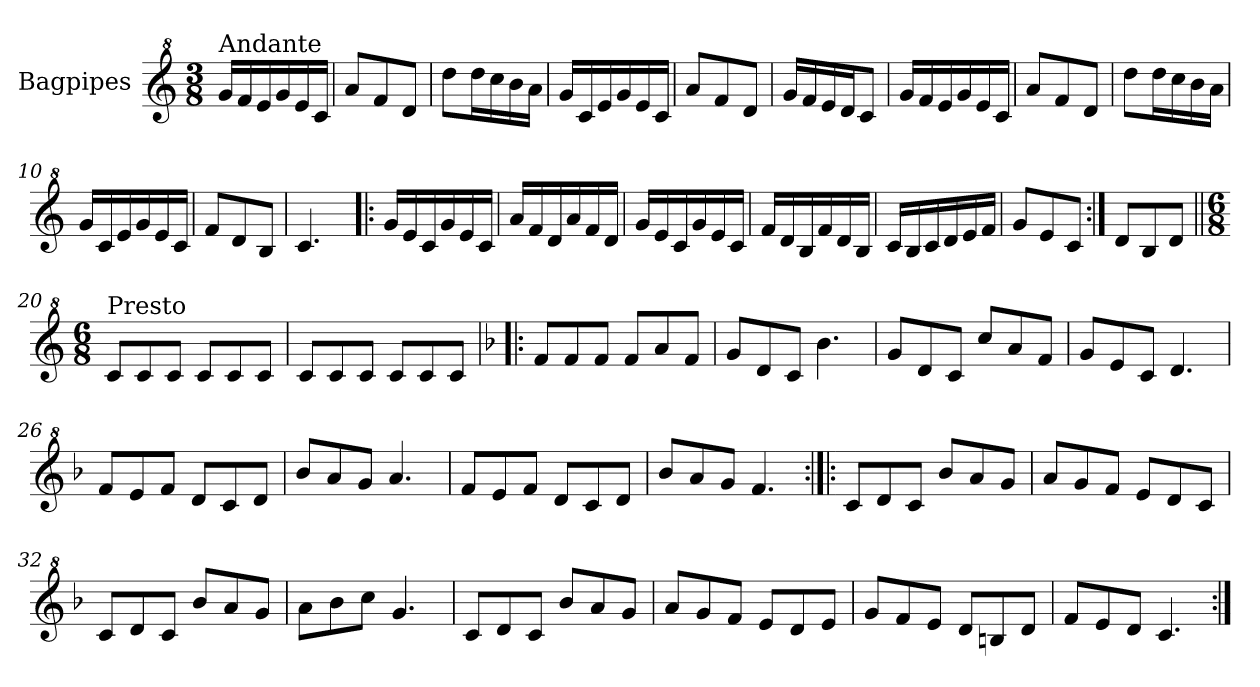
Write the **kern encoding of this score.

**kern
*part1
*staff1
*I"Bagpipes
*I'Bag
*clefG^2
*k[]
*C:
*M3/8
=1
!LO:TX:a:t=Andante
16gg/LL
16ff/
16ee/
16gg/
16ee/
16cc/JJ
=2
8aa/L
8ff/
8dd/J
=3
8ddd\L
16ddd\L
16ccc\
16bb\
16aa\JJ
=4
16gg/LL
16cc/
16ee/
16gg/
16ee/
16cc/JJ
=5
8aa/L
8ff/
8dd/J
=6
16gg/LL
16ff/
16ee/
16dd/J
8cc/J
=7
16gg/LL
16ff/
16ee/
16gg/
16ee/
16cc/JJ
=8
8aa/L
8ff/
8dd/J
=9
8ddd\L
16ddd\L
16ccc\
16bb\
16aa\JJ
!!LO:LB:g=z
=10
16gg/LL
16cc/
16ee/
16gg/
16ee/
16cc/JJ
=11
8ff/L
8dd/
8b/J
=12
4.cc/
=13!|:
16gg/LL
16ee/
16cc/
16gg/
16ee/
16cc/JJ
=14
16aa/LL
16ff/
16dd/
16aa/
16ff/
16dd/JJ
=15
16gg/LL
16ee/
16cc/
16gg/
16ee/
16cc/JJ
=16
16ff/LL
16dd/
16b/
16ff/
16dd/
16b/JJ
=17
16cc/LL
16b/
16cc/
16dd/
16ee/
16ff/JJ
!!LO:LB:g=z
=18
8gg/L
8ee/
8cc/J
=19:|!
8dd/L
8b/
8dd/J
=20||
*M6/8
!LO:TX:a:t=Presto
8cc/L
8cc/
8cc/J
8cc/L
8cc/
8cc/J
=21
8cc/L
8cc/
8cc/J
8cc/L
8cc/
8cc/J
=22!|:
*k[b-]
*F:
8ff/L
8ff/
8ff/J
8ff/L
8aa/
8ff/J
=23
8gg/L
8dd/
8cc/J
4.bb-\
=24
8gg/L
8dd/
8cc/J
8ccc/L
8aa/
8ff/J
=25
8gg/L
8ee/
8cc/J
4.dd/
!!LO:LB:g=z
=26
8ff/L
8ee/
8ff/J
8dd/L
8cc/
8dd/J
=27
8bb-/L
8aa/
8gg/J
4.aa/
=28
8ff/L
8ee/
8ff/J
8dd/L
8cc/
8dd/J
=29
8bb-/L
8aa/
8gg/J
4.ff/
=30:|!|:
8cc/L
8dd/
8cc/J
8bb-/L
8aa/
8gg/J
=31
8aa/L
8gg/
8ff/J
8ee/L
8dd/
8cc/J
=32
8cc/L
8dd/
8cc/J
8bb-/L
8aa/
8gg/J
=33
8aa\L
8bb-\
8ccc\J
4.gg/
!!LO:LB:g=z
=34
8cc/L
8dd/
8cc/J
8bb-/L
8aa/
8gg/J
=35
8aa/L
8gg/
8ff/J
8ee/L
8dd/
8ee/J
=36
8gg/L
8ff/
8ee/J
8dd/L
8bn/
8dd/J
=37
8ff/L
8ee/
8dd/J
4.cc/
=:|!
*-
